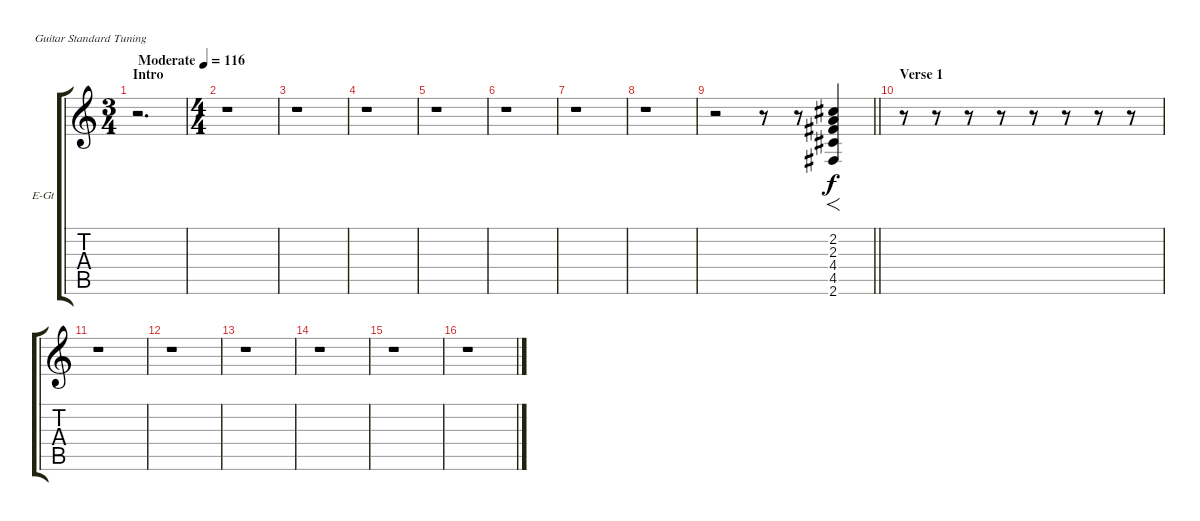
\bracketExtendMode groupsimilarinstruments
\firstSystemTrackNameOrientation horizontal
\otherSystemsTrackNameOrientation horizontal
\track ("Adds" "E-Gt") {instrument electricguitarclean}
\staff {score tabs}
\tuning (E4 B3 G3 D3 A2 E2)
\ts (3 4)
\beaming (8 2 2 2)
\section ("" "Intro")
\tempo (116 "Moderate")
\clef g2
\ks c
r.2{d dy f instrument electricguitarclean} |
\ts (4 4)
\beaming (8 2 2 2 2)
r.1 |
r.1 |
r.1 |
r.1 |
r.1 |
r.1 |
r.1 |
\barLineRight lightlight
r.2 r.8 r.8 (2.6 4.5 4.4 2.3 2.2).4{f} |
\section ("" "Verse 1")
r.8 r.8 r.8 r.8 r.8 r.8 r.8 r.8 |
r.1 |
r.1 |
r.1 |
r.1 |
r.1 |
r.1
